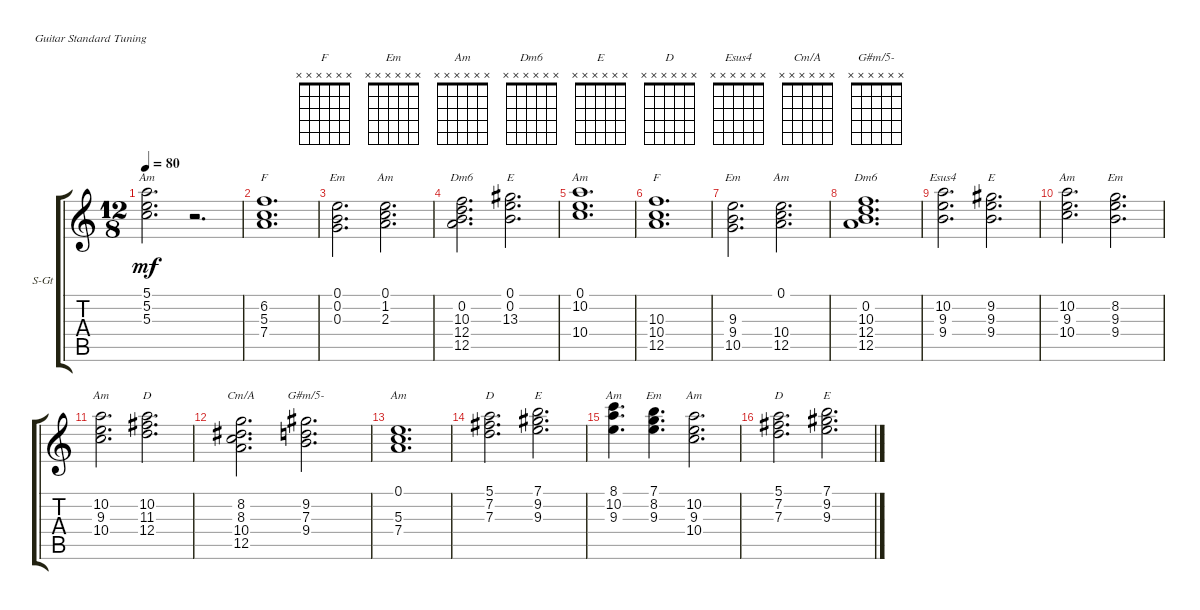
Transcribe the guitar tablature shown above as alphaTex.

\bracketExtendMode groupsimilarinstruments
\firstSystemTrackNameOrientation horizontal
\otherSystemsTrackNameOrientation horizontal
\track ("Скрипка" "S-Gt") {instrument stringensemble1}
\staff {score tabs}
\tuning (E4 B3 G3 D3 A2 E2)
\displaytranspose 12
\chord ("F" x x x x x x)
\chord ("Em" x x x x x x)
\chord ("Am" x x x x x x)
\chord ("Dm6" x x x x x x)
\chord ("E" x x x x x x)
\chord ("D" x x x x x x)
\chord ("Esus4" x x x x x x)
\chord ("Cm/A" x x x x x x)
\chord ("G#m/5-" x x x x x x)
\ts (12 8)
\tempo 80
\clef g2
\ks c
(5.1 5.2 5.3).2{d ch "Am" dy mf} r.2{d} |
(6.2 5.3 7.4).1{d ch "F"} |
(0.1 0.2 0.3).2{d ch "Em"} (0.1 1.2 2.3).2{d ch "Am"} |
(0.2 10.3 12.4 12.5).2{d ch "Dm6"} (0.1 0.2 13.3).2{d ch "E"} |
(0.1 10.2 10.4).1{d ch "Am"} |
(10.3 10.4 12.5).1{d ch "F"} |
(9.3 9.4 10.5).2{d ch "Em"} (0.1 10.4 12.5).2{d ch "Am"} |
(0.2 10.3 12.4 12.5).1{d ch "Dm6"} |
(10.2 9.3 9.4).2{d ch "Esus4"} (9.2 9.3 9.4).2{d ch "E"} |
(10.2 9.3 10.4).2{d ch "Am"} (8.2 9.3 9.4).2{d ch "Em"} |
(10.2 9.3 10.4).2{d ch "Am"} (10.2 11.3 12.4).2{d ch "D"} |
(8.2 8.3 10.4 12.5).2{d ch "Cm/A"} (9.2 7.3 9.4).2{d ch "G#m/5-"} |
(0.1 5.3 7.4).1{d ch "Am"} |
(5.1 7.2 7.3).2{d ch "D"} (7.1 9.2 9.3).2{d ch "E"} |
(8.1 10.2 9.3).4{d ch "Am"} (7.1 8.2 9.3).4{d ch "Em"} (10.2 9.3 10.4).2{d ch "Am"} |
(5.1 7.2 7.3).2{d ch "D"} (7.1 9.2 9.3).2{d ch "E"}
